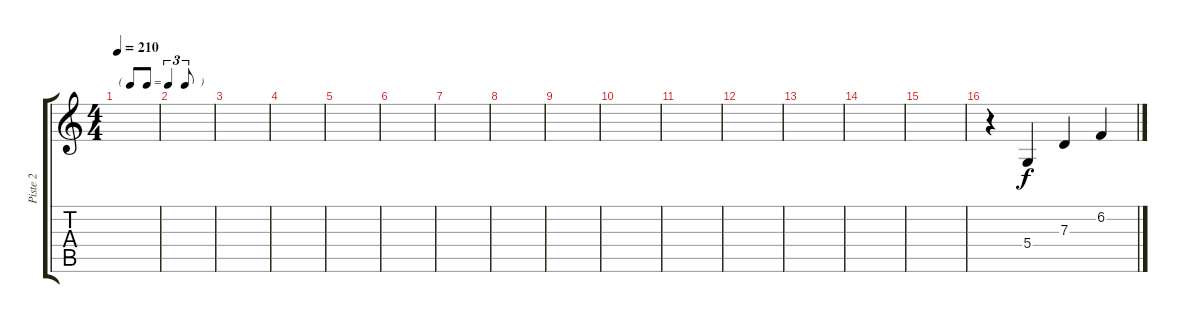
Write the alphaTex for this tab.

\track ("Piste 2" "Piste 2") {instrument stringensemble1}
\staff {score tabs}
\tuning (E4 B3 G3 D3 A2 E2) {hide}
\ts (4 4)
\tf triplet8th
\tempo 210
\clef g2
\ks c
|
|
|
|
|
|
|
|
|
|
|
|
|
|
|
r.4 5.4.4 7.3.4 6.2.4
